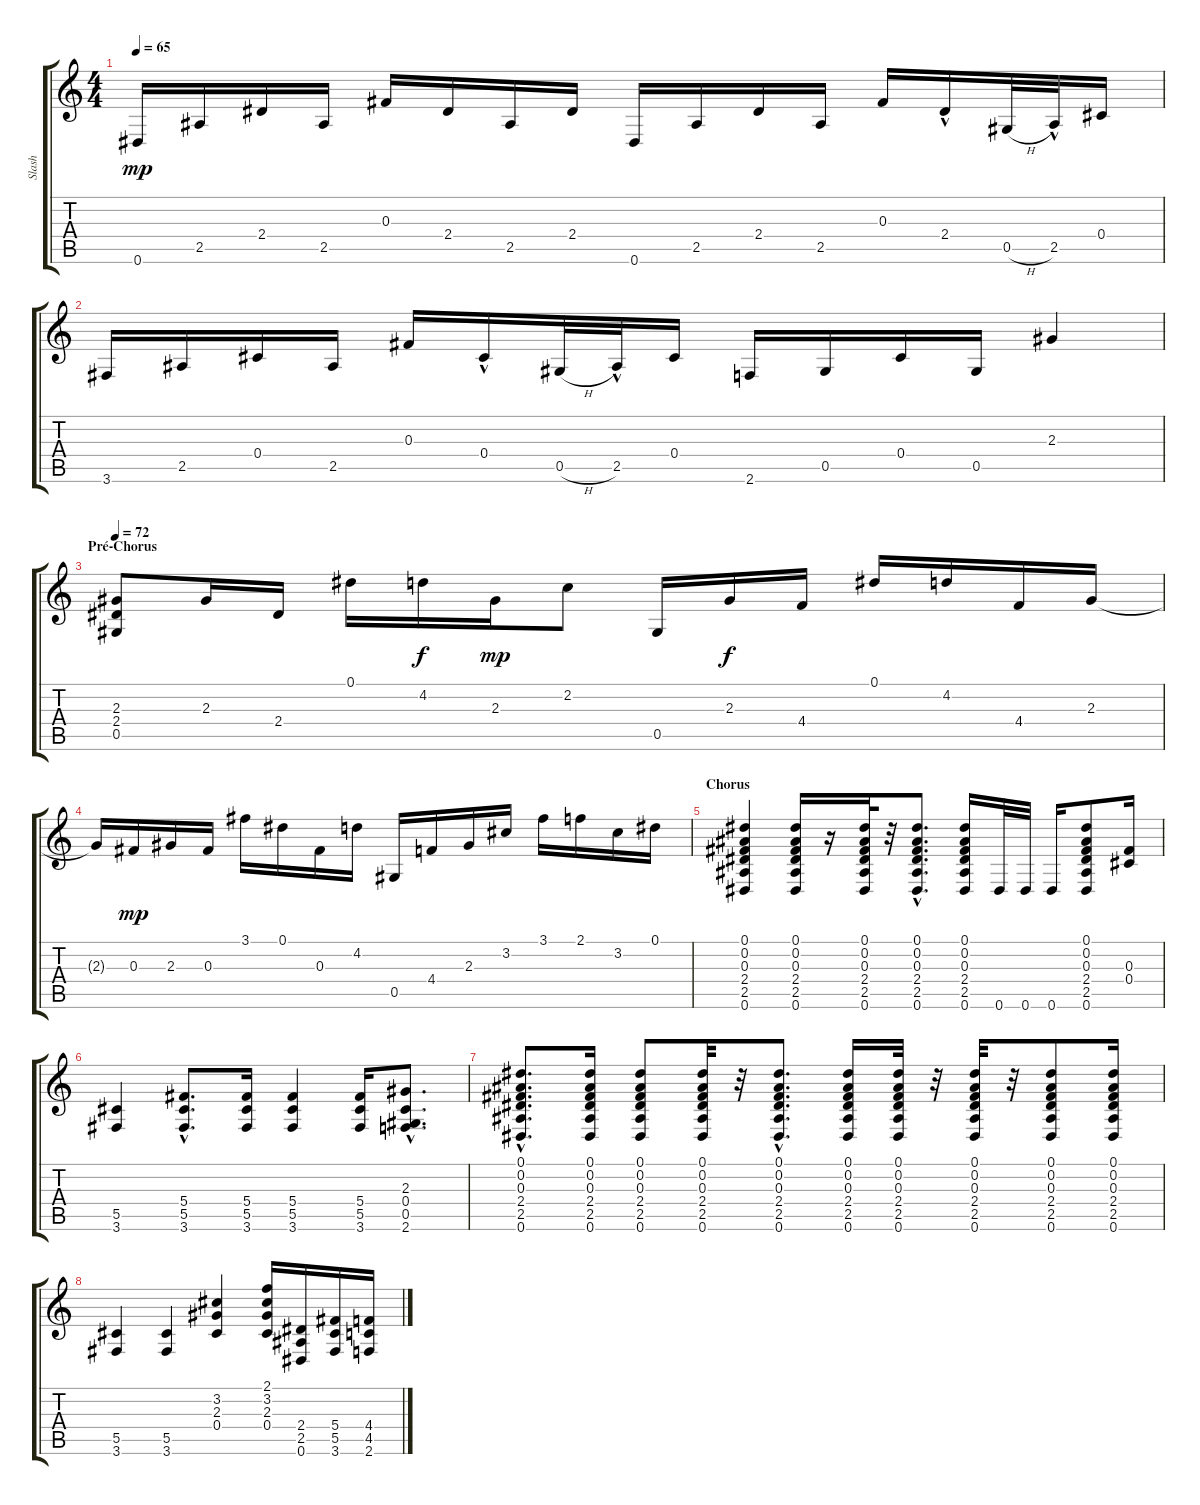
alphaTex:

\track ("Slash" "Slash") {instrument electricguitarjazz}
\staff {score tabs}
\tuning (Eb4 Bb3 Gb3 Db3 Ab2 Eb2) {hide}
\ts (4 4)
\tempo 65
\clef g2
\ks c
0.6.16{dy mp} 2.5.16 2.4.16 2.5.16 0.3.16 2.4.16 2.5.16 2.4.16 0.6.16 2.5.16 2.4.16 2.5.16 0.3.16 2.4{hac}.16 0.5{h}.32 2.5{hac}.32 0.4.16 |
3.6.16 2.5.16 0.4.16 2.5.16 0.3.16 0.4{hac}.16 0.5{h}.32 2.5{hac}.32 0.4.16 2.6.16 0.5.16 0.4.16 0.5.16 2.3.4 |
\section ("" "Pré-Chorus")
\tempo 72
(2.3 2.4 0.5).8{volume 14 balance 5 instrument distortionguitar} 2.3.16 2.4.16 0.1.16 4.2.16{dy f} 2.3.16{dy mp} 2.2.8 0.5.16 2.3.16{dy f} 4.4.16 0.1.16 4.2.16 4.4.16 2.3.16 |
2.3{t}.16 0.3.16{dy mp} 2.3.16 0.3.16 3.1.16 0.1.16 0.3.16 4.2.16 0.5.16 4.4.16 2.3.16 3.2.16 3.1.16 2.1.16 3.2.16 0.1.16 |
\section ("" "Chorus")
(0.1 0.2 0.3 2.4 2.5 0.6).4 (0.1 0.2 0.3 2.4 2.5 0.6).16 r.16 (0.1 0.2 0.3 2.4 2.5 0.6).32 r.32 (0.1{hac} 0.2{hac} 0.3{hac} 2.4{hac} 2.5{hac} 0.6{hac}).8{d} (0.1 0.2 0.3 2.4 2.5 0.6).16 0.6.32 0.6.32 0.6.16 (0.1 0.2 0.3 2.4 2.5 0.6).8 (0.3 0.4).16 |
(5.5 3.6).4 (5.4{hac} 5.5{hac} 3.6{hac}).8{d} (5.4 5.5 3.6).16 (5.4 5.5 3.6).4 (5.4 5.5 3.6).16 (2.3{hac} 0.4{hac} 0.5{hac} 2.6{hac}).8{d} |
(0.1{hac} 0.2{hac} 0.3{hac} 2.4{hac} 2.5{hac} 0.6{hac}).8{d} (0.1 0.2 0.3 2.4 2.5 0.6).16 (0.1 0.2 0.3 2.4 2.5 0.6).8 (0.1 0.2 0.3 2.4 2.5 0.6).32 r.32 (0.1{hac} 0.2{hac} 0.3{hac} 2.4{hac} 2.5{hac} 0.6{hac}).8{d} (0.1 0.2 0.3 2.4 2.5 0.6).16 (0.1 0.2 0.3 2.4 2.5 0.6).32 r.32 (0.1 0.2 0.3 2.4 2.5 0.6).32 r.32 (0.1 0.2 0.3 2.4 2.5 0.6).8 (0.1 0.2 0.3 2.4 2.5 0.6).16 |
(5.5 3.6).4 (5.5 3.6).4 (3.2 2.3 0.4).4 (2.1 3.2 2.3 0.4).16 (2.4 2.5 0.6).16 (5.4 5.5 3.6).16 (4.4 4.5 2.6).16
